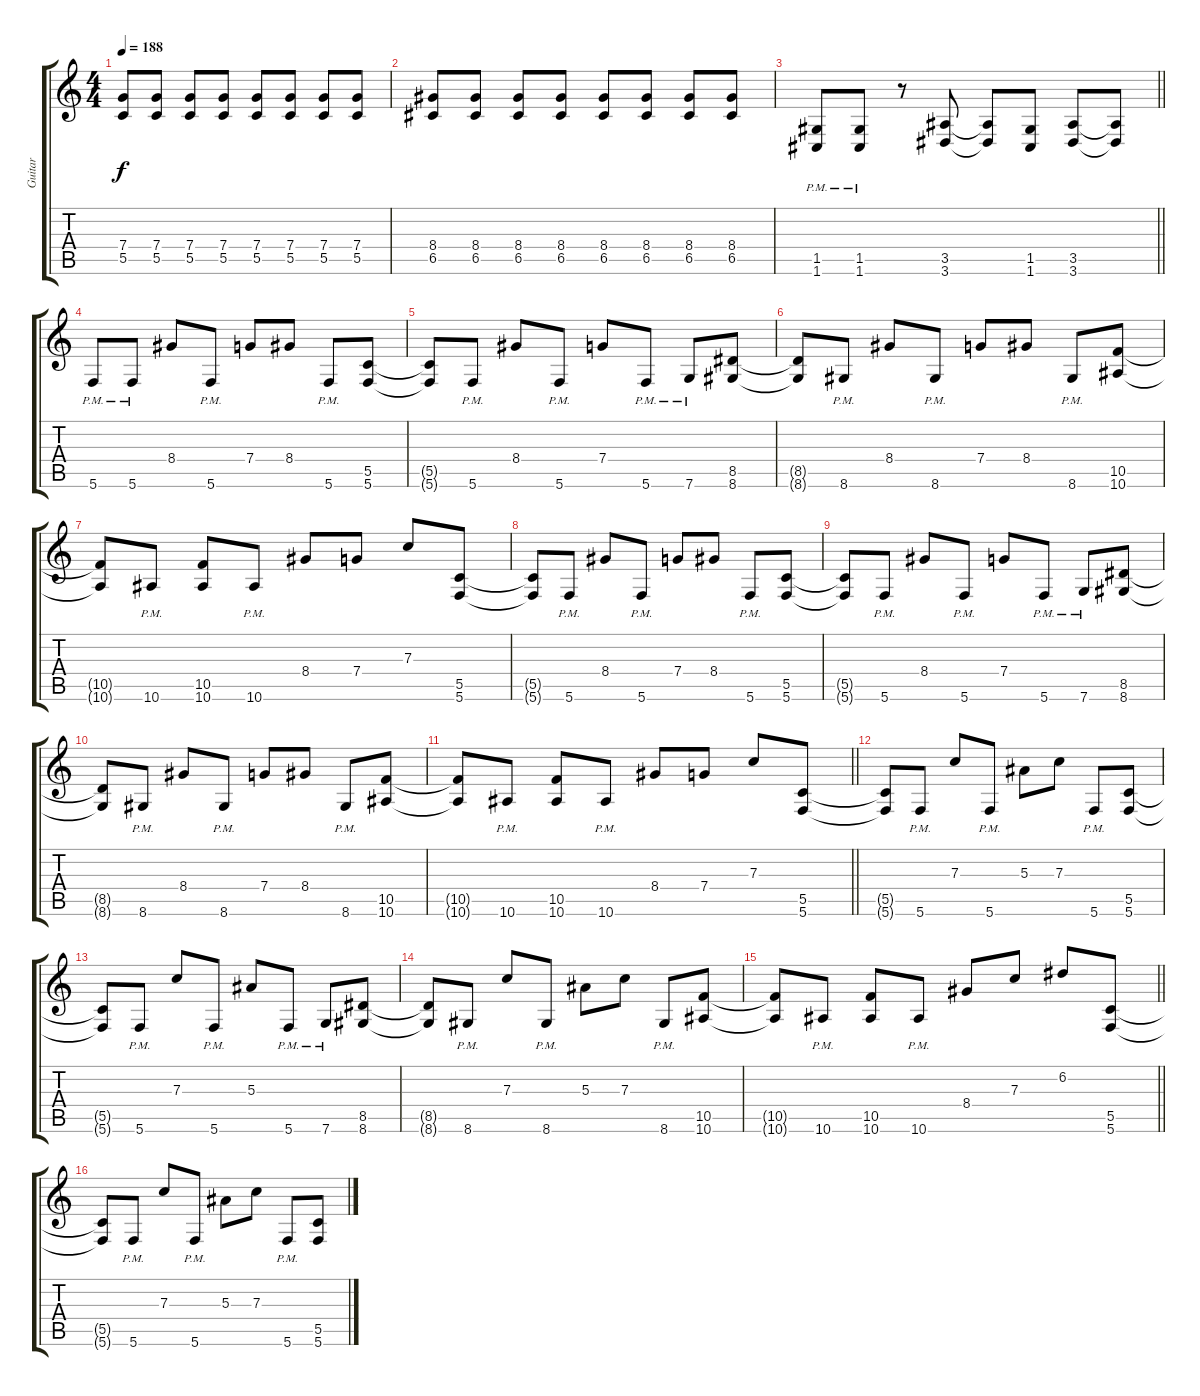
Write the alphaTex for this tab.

\track ("Guitar" "Guitar") {instrument distortionguitar}
\staff {score tabs}
\tuning (D4 A3 F3 C3 G2 C2) {hide}
\ts (4 4)
\tempo 188
\clef g2
\ks c
(7.4 5.5).8{dy f} (7.4 5.5).8 (7.4 5.5).8 (7.4 5.5).8 (7.4 5.5).8 (7.4 5.5).8 (7.4 5.5).8 (7.4 5.5).8 |
(8.4 6.5).8 (8.4 6.5).8 (8.4 6.5).8 (8.4 6.5).8 (8.4 6.5).8 (8.4 6.5).8 (8.4 6.5).8 (8.4 6.5).8 |
\barLineRight lightlight
(1.5{pm} 1.6{pm}).8 (1.5{pm} 1.6{pm}).8 r.8 (3.5 3.6).8 (3.5{t} 3.6{t}).8 (1.5 1.6).8 (3.5 3.6).8 (3.5{t} 3.6{t}).8 |
\section ("" " ")
5.6{pm}.8 5.6{pm}.8 8.4.8 5.6{pm}.8 7.4.8 8.4.8 5.6{pm}.8 (5.5 5.6).8 |
(5.5{t} 5.6{t}).8 5.6{pm}.8 8.4.8 5.6{pm}.8 7.4.8 5.6{pm}.8 7.6{pm}.8 (8.5 8.6).8 |
(8.5{t} 8.6{t}).8 8.6{pm}.8 8.4.8 8.6{pm}.8 7.4.8 8.4.8 8.6{pm}.8 (10.5 10.6).8 |
(10.5{t} 10.6{t}).8 10.6{pm}.8 (10.5 10.6).8 10.6{pm}.8 8.4.8 7.4.8 7.3.8 (5.5 5.6).8 |
(5.5{t} 5.6{t}).8 5.6{pm}.8 8.4.8 5.6{pm}.8 7.4.8 8.4.8 5.6{pm}.8 (5.5 5.6).8 |
(5.5{t} 5.6{t}).8 5.6{pm}.8 8.4.8 5.6{pm}.8 7.4.8 5.6{pm}.8 7.6{pm}.8 (8.5 8.6).8 |
(8.5{t} 8.6{t}).8 8.6{pm}.8 8.4.8 8.6{pm}.8 7.4.8 8.4.8 8.6{pm}.8 (10.5 10.6).8 |
\barLineRight lightlight
(10.5{t} 10.6{t}).8 10.6{pm}.8 (10.5 10.6).8 10.6{pm}.8 8.4.8 7.4.8 7.3.8 (5.5 5.6).8 |
\section ("" " ")
(5.5{t} 5.6{t}).8 5.6{pm}.8 7.3.8 5.6{pm}.8 5.3.8 7.3.8 5.6{pm}.8 (5.5 5.6).8 |
(5.5{t} 5.6{t}).8 5.6{pm}.8 7.3.8 5.6{pm}.8 5.3.8 5.6{pm}.8 7.6{pm}.8 (8.5 8.6).8 |
(8.5{t} 8.6{t}).8 8.6{pm}.8 7.3.8 8.6{pm}.8 5.3.8 7.3.8 8.6{pm}.8 (10.5 10.6).8 |
\barLineRight lightlight
(10.5{t} 10.6{t}).8 10.6{pm}.8 (10.5 10.6).8 10.6{pm}.8 8.4.8 7.3.8 6.2.8 (5.5 5.6).8 |
(5.5{t} 5.6{t}).8 5.6{pm}.8 7.3.8 5.6{pm}.8 5.3.8 7.3.8 5.6{pm}.8 (5.5 5.6).8
